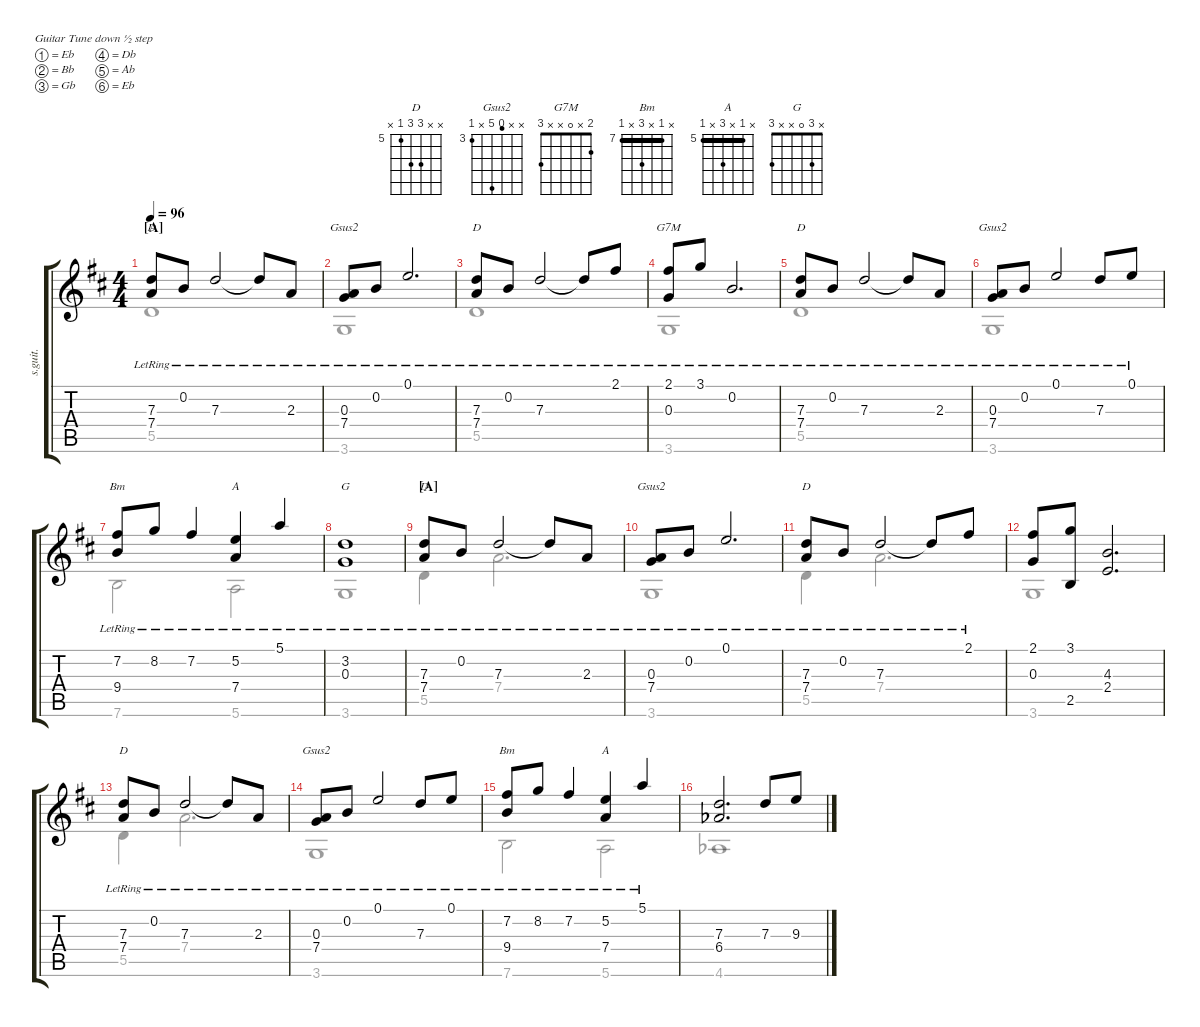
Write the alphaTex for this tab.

\defaultSystemsLayout 4
\hideDynamics
\track ("Steel Guitar" "s.guit.") {defaultSystemsLayout 2 instrument acousticguitarsteel}
\staff {score tabs}
\tuning (Eb4 Bb3 Gb3 Db3 Ab2 Eb2)
\displaytranspose 13
\chord ("D" x x 7 7 5 x) {firstfret 5 showfingering false}
\chord ("Gsus2" x x 2 7 x 3) {firstfret 3 showfingering false}
\chord ("G7M" 2 x 0 x x 3) {showfingering false}
\chord ("Bm" x 7 x 9 x 7) {firstfret 7 showfingering false barre 7}
\chord ("A" x 5 x 7 x 5) {firstfret 5 showfingering false barre 5}
\chord ("G" x 3 0 x x 3) {showfingering false}
\voice
\ts (4 4)
\section ("A" "")
\tempo 96
\clef g2
\scale
0.526579
\ks d
(7.4{lr acc forcenatural} 7.3{lr acc forcenatural}).8{ch "D" dy mf instrument acousticguitarsteel beam Up} 0.2{lr acc forcenatural}.8{beam Up} 7.3{lr acc forcenatural}.2{beam Up} 7.3{lr t acc forcenatural}.8{beam Up} 2.3{lr acc forcenatural}.8{beam Up} |
\scale
0.473421 (0.3{lr acc forcenatural} 7.4{lr acc forcenatural}).8{ch "Gsus2" beam Up} 0.2{lr acc forcenatural}.8{beam Up} 0.1{lr acc forcenatural}.2{d beam Up} |
\scale
0.515842 (7.4{lr acc forcenatural} 7.3{lr acc forcenatural}).8{ch "D" beam Up} 0.2{lr acc forcenatural}.8{beam Up} 7.3{lr acc forcenatural}.2{beam Up} 7.3{lr t acc forcenatural}.8{beam Up} 2.1{lr acc #}.8{beam Up} |
\scale
0.484158 (2.1{lr acc #} 0.3{lr acc forcenatural}).8{ch "G7M" beam Up} 3.1{lr acc forcenatural}.8{beam Up} 0.2{lr acc forcenatural}.2{d beam Up} |
\scale
0.515842 (7.4{lr acc forcenatural} 7.3{lr acc forcenatural}).8{ch "D" beam Up} 0.2{lr acc forcenatural}.8{beam Up} 7.3{lr acc forcenatural}.2{beam Up} 7.3{lr t acc forcenatural}.8{beam Up} 2.3{lr acc forcenatural}.8{beam Up} |
\scale
0.484158 (0.3{lr acc forcenatural} 7.4{lr acc forcenatural}).8{ch "Gsus2" beam Up} 0.2{lr acc forcenatural}.8{beam Up} 0.1{lr acc forcenatural}.2{beam Up} 7.3{lr acc forcenatural}.8{beam Up} 0.1{lr acc forcenatural}.8{beam Up} |
\scale
0.513632 (9.4{lr acc forcenatural} 7.2{lr acc #}).8{ch "Bm" beam Up} 8.2{lr acc forcenatural}.8{beam Up} 7.2{lr acc #}.4{beam Up} (7.4{lr acc forcenatural} 5.2{lr acc forcenatural}).4{ch "A" beam Up} 5.1{lr acc forcenatural}.4{beam Up} |
\scale
0.486368 (3.2{lr acc forcenatural} 0.3{lr acc forcenatural}).1{ch "G" beam Up} |
\section ("A" "")
\scale
0.515842 (7.4{lr acc forcenatural} 7.3{lr acc forcenatural}).8{ch "D" beam Up} 0.2{lr acc forcenatural}.8{beam Up} 7.3{lr acc forcenatural}.2{beam Up} 7.3{lr t acc forcenatural}.8{beam Up} 2.3{lr acc forcenatural}.8{beam Up} |
\scale
0.484158 (0.3{lr acc forcenatural} 7.4{lr acc forcenatural}).8{ch "Gsus2" beam Up} 0.2{lr acc forcenatural}.8{beam Up} 0.1{lr acc forcenatural}.2{d beam Up} |
\scale
0.515842 (7.4{lr acc forcenatural} 7.3{lr acc forcenatural}).8{ch "D" beam Up} 0.2{lr acc forcenatural}.8{beam Up} 7.3{lr acc forcenatural}.2{beam Up} 7.3{lr t acc forcenatural}.8{beam Up} 2.1{lr acc #}.8{beam Up} |
\scale
0.484158 (0.3{acc forcenatural} 2.1{acc #}).8{beam Up} (3.1{acc forcenatural} 2.5{acc forcenatural}).8{beam Up} (4.3{acc forcenatural} 2.4{acc forcenatural}).2{d beam Up} |
\scale
0.515842 (7.4{lr acc forcenatural} 7.3{lr acc forcenatural}).8{ch "D" beam Up} 0.2{lr acc forcenatural}.8{beam Up} 7.3{lr acc forcenatural}.2{beam Up} 7.3{lr t acc forcenatural}.8{beam Up} 2.3{lr acc forcenatural}.8{beam Up} |
\scale
0.484158 (0.3{lr acc forcenatural} 7.4{lr acc forcenatural}).8{ch "Gsus2" beam Up} 0.2{lr acc forcenatural}.8{beam Up} 0.1{lr acc forcenatural}.2{beam Up} 7.3{lr acc forcenatural}.8{beam Up} 0.1{lr acc forcenatural}.8{beam Up} |
\scale
0.514526 (9.4{lr acc forcenatural} 7.2{lr acc #}).8{ch "Bm" beam Up} 8.2{lr acc forcenatural}.8{beam Up} 7.2{lr acc #}.4{beam Up} (7.4{lr acc forcenatural} 5.2{lr acc forcenatural}).4{ch "A" beam Up} 5.1{lr acc forcenatural}.4{beam Up} |
\scale
0.485474 (7.3{acc forcenatural} 6.4{acc b}).2{d beam Up} 7.3{acc forcenatural}.8{beam Up} 9.3{acc forcenatural}.8{beam Up}
\voice
\clef g2
\ottava regular
\simile none
\scale
0.526579
\ks d
5.5{acc forcenatural}.1{dy mf beam Down} |
\scale
0.473421 3.6{acc forcenatural}.1{beam Down} |
\scale
0.515842 5.5{acc forcenatural}.1{beam Down} |
\scale
0.484158 3.6{acc forcenatural}.1{beam Down} |
\scale
0.515842 5.5{acc forcenatural}.1{beam Down} |
\scale
0.484158 3.6{acc forcenatural}.1{beam Down} |
\scale
0.513632 7.6{acc forcenatural}.2{beam Down} 5.6{acc forcenatural}.2{beam Down} |
\scale
0.486368 3.6{acc forcenatural}.1{beam Down} |
\scale
0.515842 5.5{acc forcenatural}.4{beam Down} 7.4{acc forcenatural}.2{d beam Down} |
\scale
0.484158 3.6{acc forcenatural}.1{beam Down} |
\scale
0.515842 5.5{acc forcenatural}.4{beam Down} 7.4{acc forcenatural}.2{d beam Down} |
\scale
0.484158 3.6{acc forcenatural}.1{beam Down} |
\scale
0.515842 5.5{acc forcenatural}.4{beam Down} 7.4{acc forcenatural}.2{d beam Down} |
\scale
0.484158 3.6{acc forcenatural}.1{beam Down} |
\scale
0.514526 7.6{acc forcenatural}.2{beam Down} 5.6{acc forcenatural}.2{beam Down} |
\scale
0.485474 4.6{acc b}.1{beam Down}
